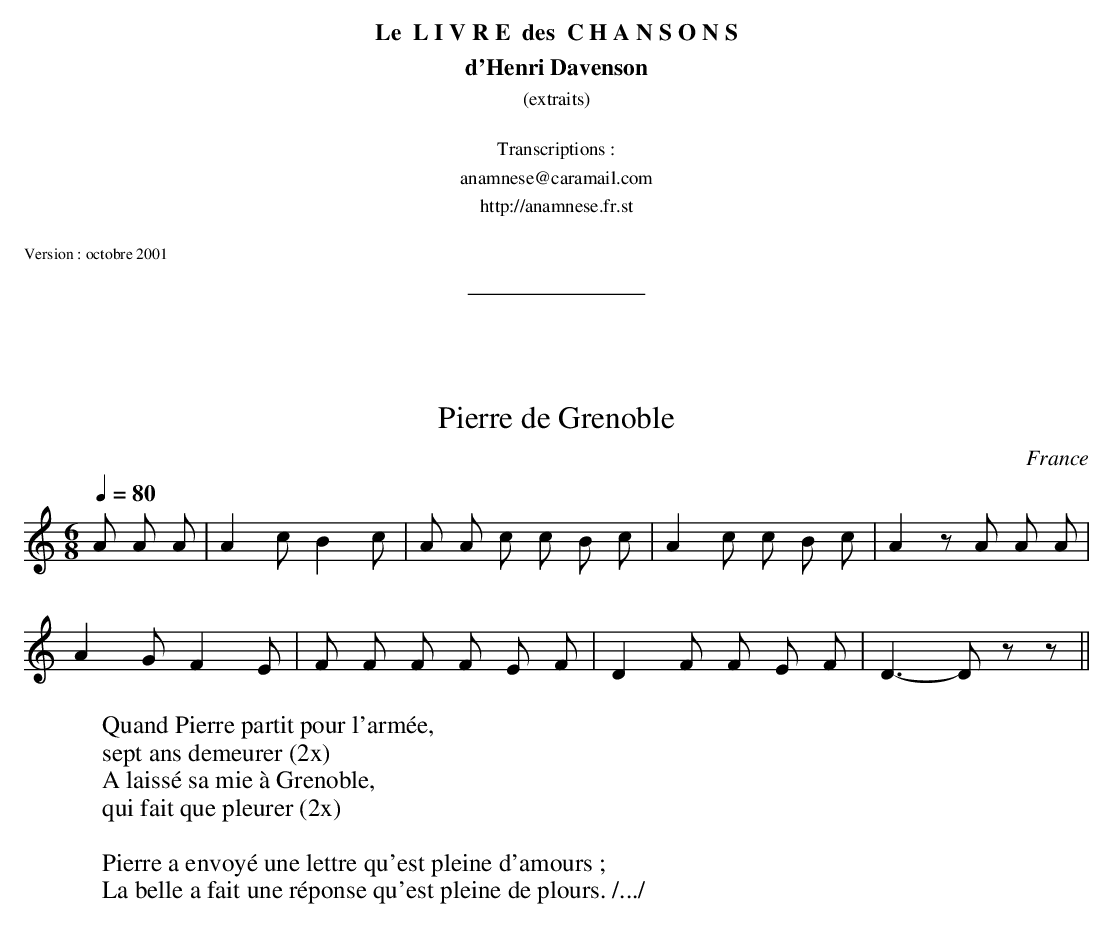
X:1
T:Pierre de Grenoble
O:France
M:6/8
L:1/8
Q:1/4=80
K:C
A A A | A2 c B2 c | A A c c B c | A2 c c B c | A2 z A A A |!
A2 G F2 E | F F F F E F | D2 F F E F | D3-D z z ||
W:Quand Pierre partit pour l'armée,
W:sept ans demeurer (2x)
W:A laissé sa mie à Grenoble,
W:qui fait que pleurer (2x)
W:
W:Pierre a envoyé une lettre qu'est pleine d'amours ;
W:La belle a fait une réponse qu'est pleine de plours. /.../
